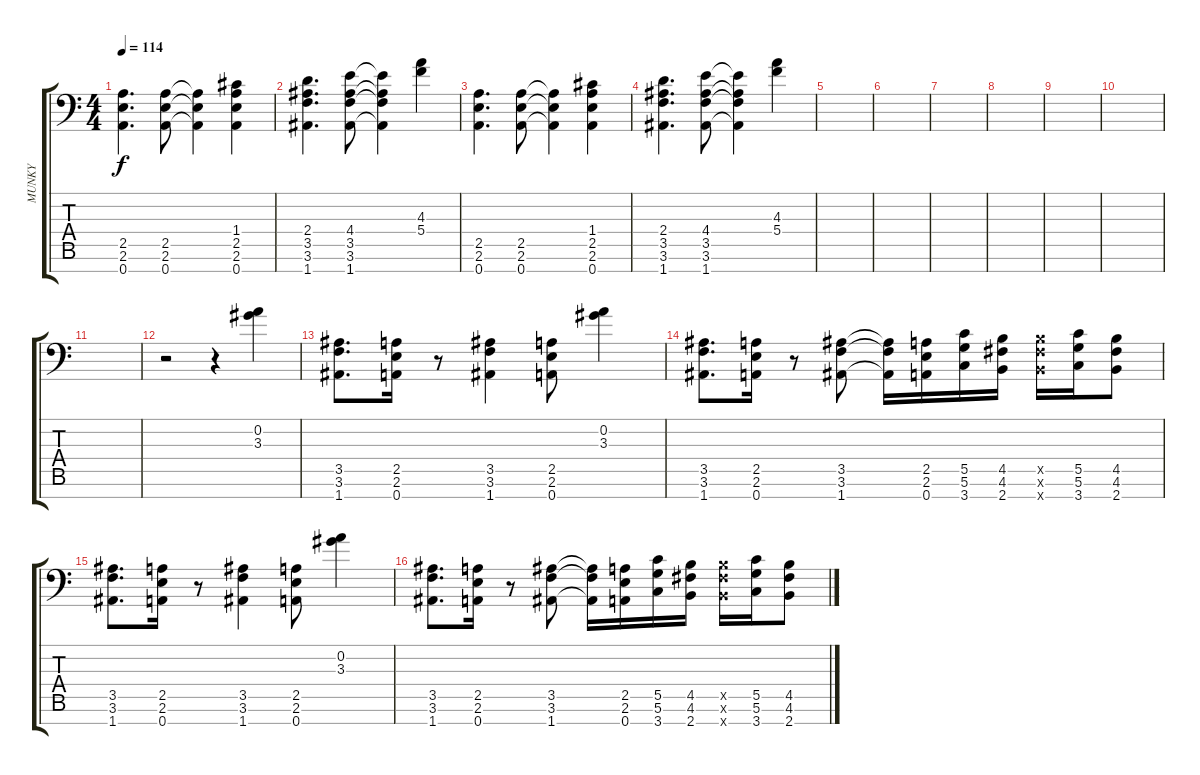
\track ("MUNKY" "MUNKY") {instrument distortionguitar}
\staff {score tabs}
\tuning (D4 A3 F3 C3 G2 D2 A1) {hide}
\ts (4 4)
\tempo 114
\clef f4
\ks c
(2.5 2.6 0.7).4{d dy f} (2.5 2.6 0.7).8 (2.5{t} 2.6{t} 0.7{t}).4 (1.4 2.5 2.6 0.7).4 |
(2.4 3.5 3.6 1.7).4{d} (4.4 3.5 3.6 1.7).8 (4.4{t} 3.5{t} 3.6{t} 1.7{t}).4 (4.3 5.4).4 |
(2.5 2.6 0.7).4{d} (2.5 2.6 0.7).8 (2.5{t} 2.6{t} 0.7{t}).4 (1.4 2.5 2.6 0.7).4 |
(2.4 3.5 3.6 1.7).4{d} (4.4 3.5 3.6 1.7).8 (4.4{t} 3.5{t} 3.6{t} 1.7{t}).4 (4.3 5.4).4 |
|
|
|
|
|
|
|
r.2 r.4 (0.2 3.3).4 |
(3.5 3.6 1.7).8{d} (2.5 2.6 0.7).16 r.8 (3.5 3.6 1.7).4 (2.5 2.6 0.7).8 (0.2 3.3).4 |
(3.5 3.6 1.7).8{d} (2.5 2.6 0.7).16 r.8 (3.5 3.6 1.7).8 (3.5{t} 3.6{t} 1.7{t}).16 (2.5 2.6 0.7).16 (5.5 5.6 3.7).16 (4.5 4.6 2.7).16 (4.5{x} 4.6{x} 2.7{x}).16 (5.5 5.6 3.7).16 (4.5 4.6 2.7).8 |
(3.5 3.6 1.7).8{d} (2.5 2.6 0.7).16 r.8 (3.5 3.6 1.7).4 (2.5 2.6 0.7).8 (0.2 3.3).4 |
(3.5 3.6 1.7).8{d} (2.5 2.6 0.7).16 r.8 (3.5 3.6 1.7).8 (3.5{t} 3.6{t} 1.7{t}).16 (2.5 2.6 0.7).16 (5.5 5.6 3.7).16 (4.5 4.6 2.7).16 (4.5{x} 4.6{x} 2.7{x}).16 (5.5 5.6 3.7).16 (4.5 4.6 2.7).8
